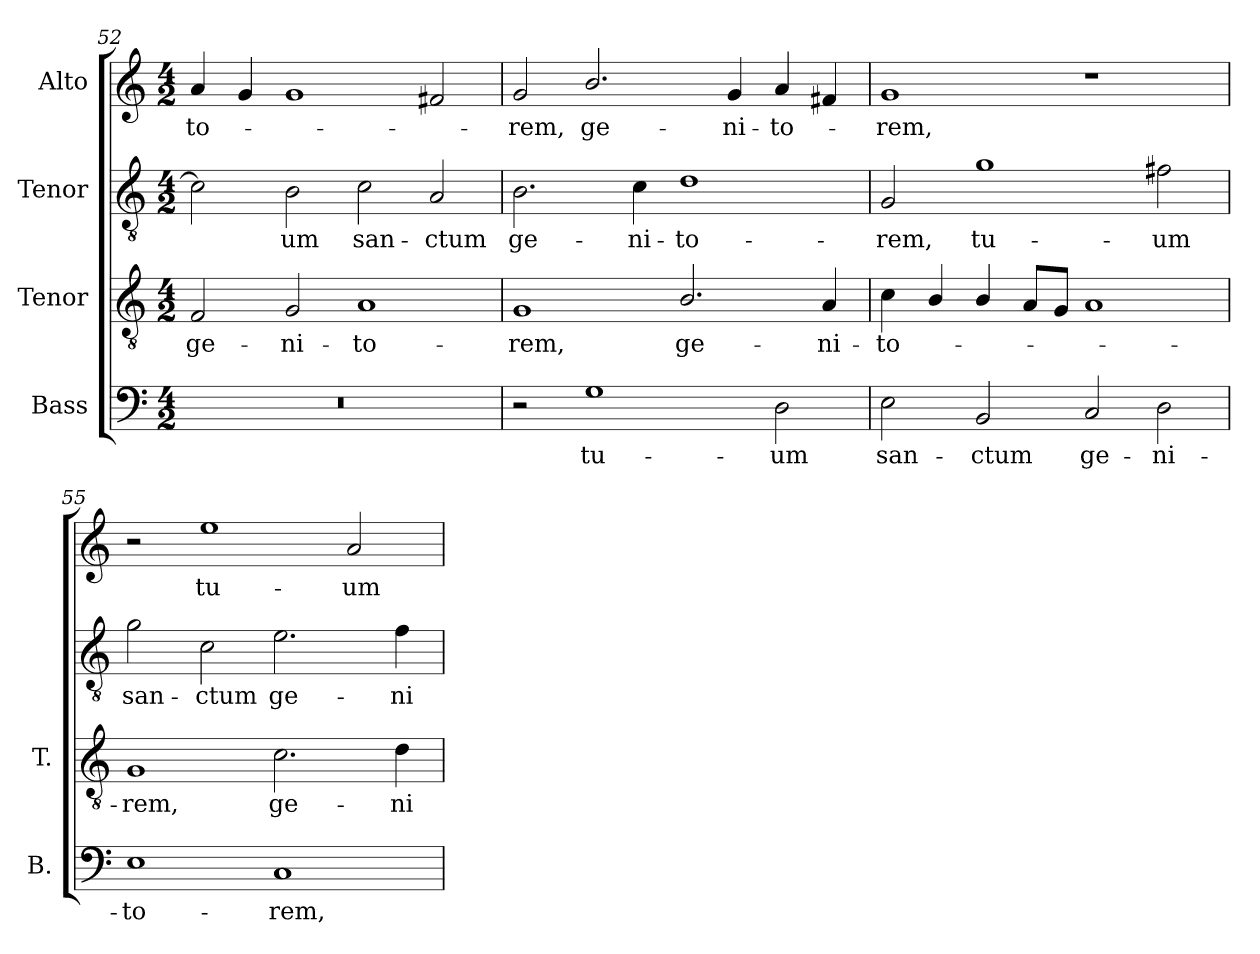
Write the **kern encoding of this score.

**kern	**text	**kern	**text	**kern	**text	**kern	**text
*part4	*part4	*part3	*part3	*part2	*part2	*part1	*part1
*staff4	*staff4	*staff3	*staff3	*staff2	*staff2	*staff1	*staff1
*I"Bass	*	*I"Tenor	*	*I"Tenor	*	*I"Alto	*
*I'B.	*	*I'T.	*	*	*	*	*
*clefF4	*	*clefGv2	*	*clefGv2	*	*clefG2	*
*	*	*ITrd7c12	*	*ITrd7c12	*	*	*
*k[]	*	*k[]	*	*k[]	*	*k[]	*
*C:	*	*C:	*	*C:	*	*C:	*
*M4/2	*	*M4/2	*	*M4/2	*	*M4/2	*
=52	=52	=52	=52	=52	=52	=52	=52
!LO:N:vis=1	!	!	!	!	!	!	!
!	!	!	!LO:LY:b:color=#000000	!	!	!	!
!	!	!	!	!	!	!	!LO:LY:b:color=#000000
0r	.	2FFi/	ge-	2Ci\]	.	4ai/	-to-
.	.	.	.	.	.	4gi/	.
!	!	!	!LO:LY:b:color=#000000	!	!	!	!
!	!	!	!	!	!LO:LY:b:color=#000000	!	!
.	.	2GGi/	-ni-	2BBi\	-um	1gi	.
!	!	!	!LO:LY:b:color=#000000	!	!	!	!
!	!	!	!	!	!LO:LY:b:color=#000000	!	!
.	.	1AAi	-to-	2Ci\	san-	.	.
!	!	!	!	!	!LO:LY:b:color=#000000	!	!
.	.	.	.	2AAi/	-ctum	2f#Xi/	.
=53	=53	=53	=53	=53	=53	=53	=53
!	!	!	!LO:LY:b:color=#000000	!	!	!	!
!	!	!	!	!	!LO:LY:b:color=#000000	!	!
!	!	!	!	!	!	!	!LO:LY:b:color=#000000
2r	.	1GGi	-rem,	2.BBi\	ge-	2gi/	-rem,
!	!LO:LY:b:color=#000000	!	!	!	!	!	!
!	!	!	!	!	!	!	!LO:LY:b:color=#000000
1Gi	tu-	.	.	.	.	2.bi/	ge-
!	!	!	!	!	!LO:LY:b:color=#000000	!	!
.	.	.	.	4Ci\	-ni-	.	.
!	!	!	!LO:LY:b:color=#000000	!	!	!	!
!	!	!	!	!	!LO:LY:b:color=#000000	!	!
.	.	2.BBi/	ge-	1Di	-to-	.	.
!	!	!	!	!	!	!	!LO:LY:b:color=#000000
.	.	.	.	.	.	4gi/	-ni-
!	!LO:LY:b:color=#000000	!	!	!	!	!	!
!	!	!	!	!	!	!	!LO:LY:b:color=#000000
2Di\	-um	.	.	.	.	4ai/	-to-
!	!	!	!LO:LY:b:color=#000000	!	!	!	!
.	.	4AAi/	-ni-	.	.	4f#Xi/	.
!!LO:LB:g=z
=54	=54	=54	=54	=54	=54	=54	=54
!	!LO:LY:b:color=#000000	!	!	!	!	!	!
!	!	!	!LO:LY:b:color=#000000	!	!	!	!
!	!	!	!	!	!LO:LY:b:color=#000000	!	!
!	!	!	!	!	!	!	!LO:LY:b:color=#000000
2Ei\	san-	4Ci\	-to-	2GGi/	-rem,	1gi	-rem,
.	.	4BBi/	.	.	.	.	.
!	!LO:LY:b:color=#000000	!	!	!	!	!	!
!	!	!	!	!	!LO:LY:b:color=#000000	!	!
2BBi/	-ctum	4BBi/	.	1Gi	tu-	.	.
.	.	8AAi/L	.	.	.	.	.
.	.	8GGi/J	.	.	.	.	.
!	!LO:LY:b:color=#000000	!	!	!	!	!	!
2Ci/	ge-	1AAi	.	.	.	1r	.
!	!LO:LY:b:color=#000000	!	!	!	!	!	!
!	!	!	!	!	!LO:LY:b:color=#000000	!	!
2Di\	-ni-	.	.	2F#Xi\	-um	.	.
=55	=55	=55	=55	=55	=55	=55	=55
!	!LO:LY:b:color=#000000	!	!	!	!	!	!
!	!	!	!LO:LY:b:color=#000000	!	!	!	!
!	!	!	!	!	!LO:LY:b:color=#000000	!	!
1Ei	-to-	1GGi	-rem,	2Gi\	san-	2r	.
!	!	!	!	!	!LO:LY:b:color=#000000	!	!
!	!	!	!	!	!	!	!LO:LY:b:color=#000000
.	.	.	.	2Ci\	-ctum	1eei	tu-
!	!LO:LY:b:color=#000000	!	!	!	!	!	!
!	!	!	!LO:LY:b:color=#000000	!	!	!	!
!	!	!	!	!	!LO:LY:b:color=#000000	!	!
1Ci	-rem,	2.Ci\	ge-	2.Ei\	ge-	.	.
!	!	!	!	!	!	!	!LO:LY:b:color=#000000
.	.	.	.	.	.	2ai/	-um
!	!	!	!LO:LY:b:color=#000000	!	!	!	!
!	!	!	!	!	!LO:LY:b:color=#000000	!	!
.	.	4Di\	-ni-	4Fi\	-ni-	.	.
=	=	=	=	=	=	=	=
*-	*-	*-	*-	*-	*-	*-	*-
